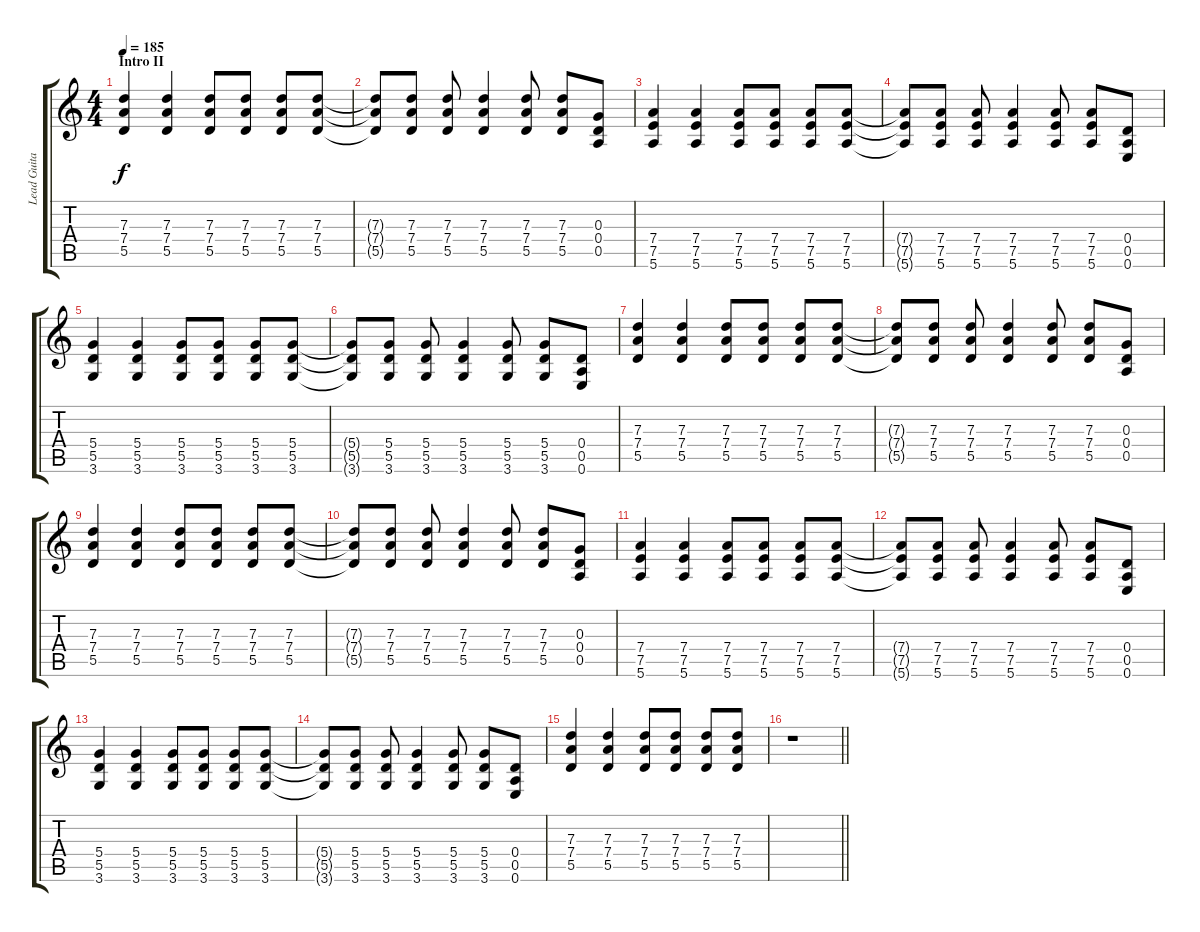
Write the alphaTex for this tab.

\track ("Lead Guitar" "Lead Guita") {instrument distortionguitar}
\staff {score tabs}
\tuning (E4 B3 G3 D3 A2 E2) {hide}
\ts (4 4)
\section ("" "Intro II")
\tempo 185
\clef g2
\ks c
(7.3 7.4 5.5).4{dy f} (7.3 7.4 5.5).4 (7.3 7.4 5.5).8 (7.3 7.4 5.5).8 (7.3 7.4 5.5).8 (7.3 7.4 5.5).8 |
(7.3{t} 7.4{t} 5.5{t}).8 (7.3 7.4 5.5).8 (7.3 7.4 5.5).8 (7.3 7.4 5.5).4 (7.3 7.4 5.5).8 (7.3 7.4 5.5).8 (0.3 0.4 0.5).8 |
(7.4 7.5 5.6).4 (7.4 7.5 5.6).4 (7.4 7.5 5.6).8 (7.4 7.5 5.6).8 (7.4 7.5 5.6).8 (7.4 7.5 5.6).8 |
(7.4{t} 7.5{t} 5.6{t}).8 (7.4 7.5 5.6).8 (7.4 7.5 5.6).8 (7.4 7.5 5.6).4 (7.4 7.5 5.6).8 (7.4 7.5 5.6).8 (0.4 0.5 0.6).8 |
(5.4 5.5 3.6).4 (5.4 5.5 3.6).4 (5.4 5.5 3.6).8 (5.4 5.5 3.6).8 (5.4 5.5 3.6).8 (5.4 5.5 3.6).8 |
(5.4{t} 5.5{t} 3.6{t}).8 (5.4 5.5 3.6).8 (5.4 5.5 3.6).8 (5.4 5.5 3.6).4 (5.4 5.5 3.6).8 (5.4 5.5 3.6).8 (0.4 0.5 0.6).8 |
(7.3 7.4 5.5).4 (7.3 7.4 5.5).4 (7.3 7.4 5.5).8 (7.3 7.4 5.5).8 (7.3 7.4 5.5).8 (7.3 7.4 5.5).8 |
(7.3{t} 7.4{t} 5.5{t}).8 (7.3 7.4 5.5).8 (7.3 7.4 5.5).8 (7.3 7.4 5.5).4 (7.3 7.4 5.5).8 (7.3 7.4 5.5).8 (0.3 0.4 0.5).8 |
(7.3 7.4 5.5).4 (7.3 7.4 5.5).4 (7.3 7.4 5.5).8 (7.3 7.4 5.5).8 (7.3 7.4 5.5).8 (7.3 7.4 5.5).8 |
(7.3{t} 7.4{t} 5.5{t}).8 (7.3 7.4 5.5).8 (7.3 7.4 5.5).8 (7.3 7.4 5.5).4 (7.3 7.4 5.5).8 (7.3 7.4 5.5).8 (0.3 0.4 0.5).8 |
(7.4 7.5 5.6).4 (7.4 7.5 5.6).4 (7.4 7.5 5.6).8 (7.4 7.5 5.6).8 (7.4 7.5 5.6).8 (7.4 7.5 5.6).8 |
(7.4{t} 7.5{t} 5.6{t}).8 (7.4 7.5 5.6).8 (7.4 7.5 5.6).8 (7.4 7.5 5.6).4 (7.4 7.5 5.6).8 (7.4 7.5 5.6).8 (0.4 0.5 0.6).8 |
(5.4 5.5 3.6).4 (5.4 5.5 3.6).4 (5.4 5.5 3.6).8 (5.4 5.5 3.6).8 (5.4 5.5 3.6).8 (5.4 5.5 3.6).8 |
(5.4{t} 5.5{t} 3.6{t}).8 (5.4 5.5 3.6).8 (5.4 5.5 3.6).8 (5.4 5.5 3.6).4 (5.4 5.5 3.6).8 (5.4 5.5 3.6).8 (0.4 0.5 0.6).8 |
(7.3 7.4 5.5).4 (7.3 7.4 5.5).4 (7.3 7.4 5.5).8 (7.3 7.4 5.5).8 (7.3 7.4 5.5).8 (7.3 7.4 5.5).8 |
\barLineRight lightlight
r.1
